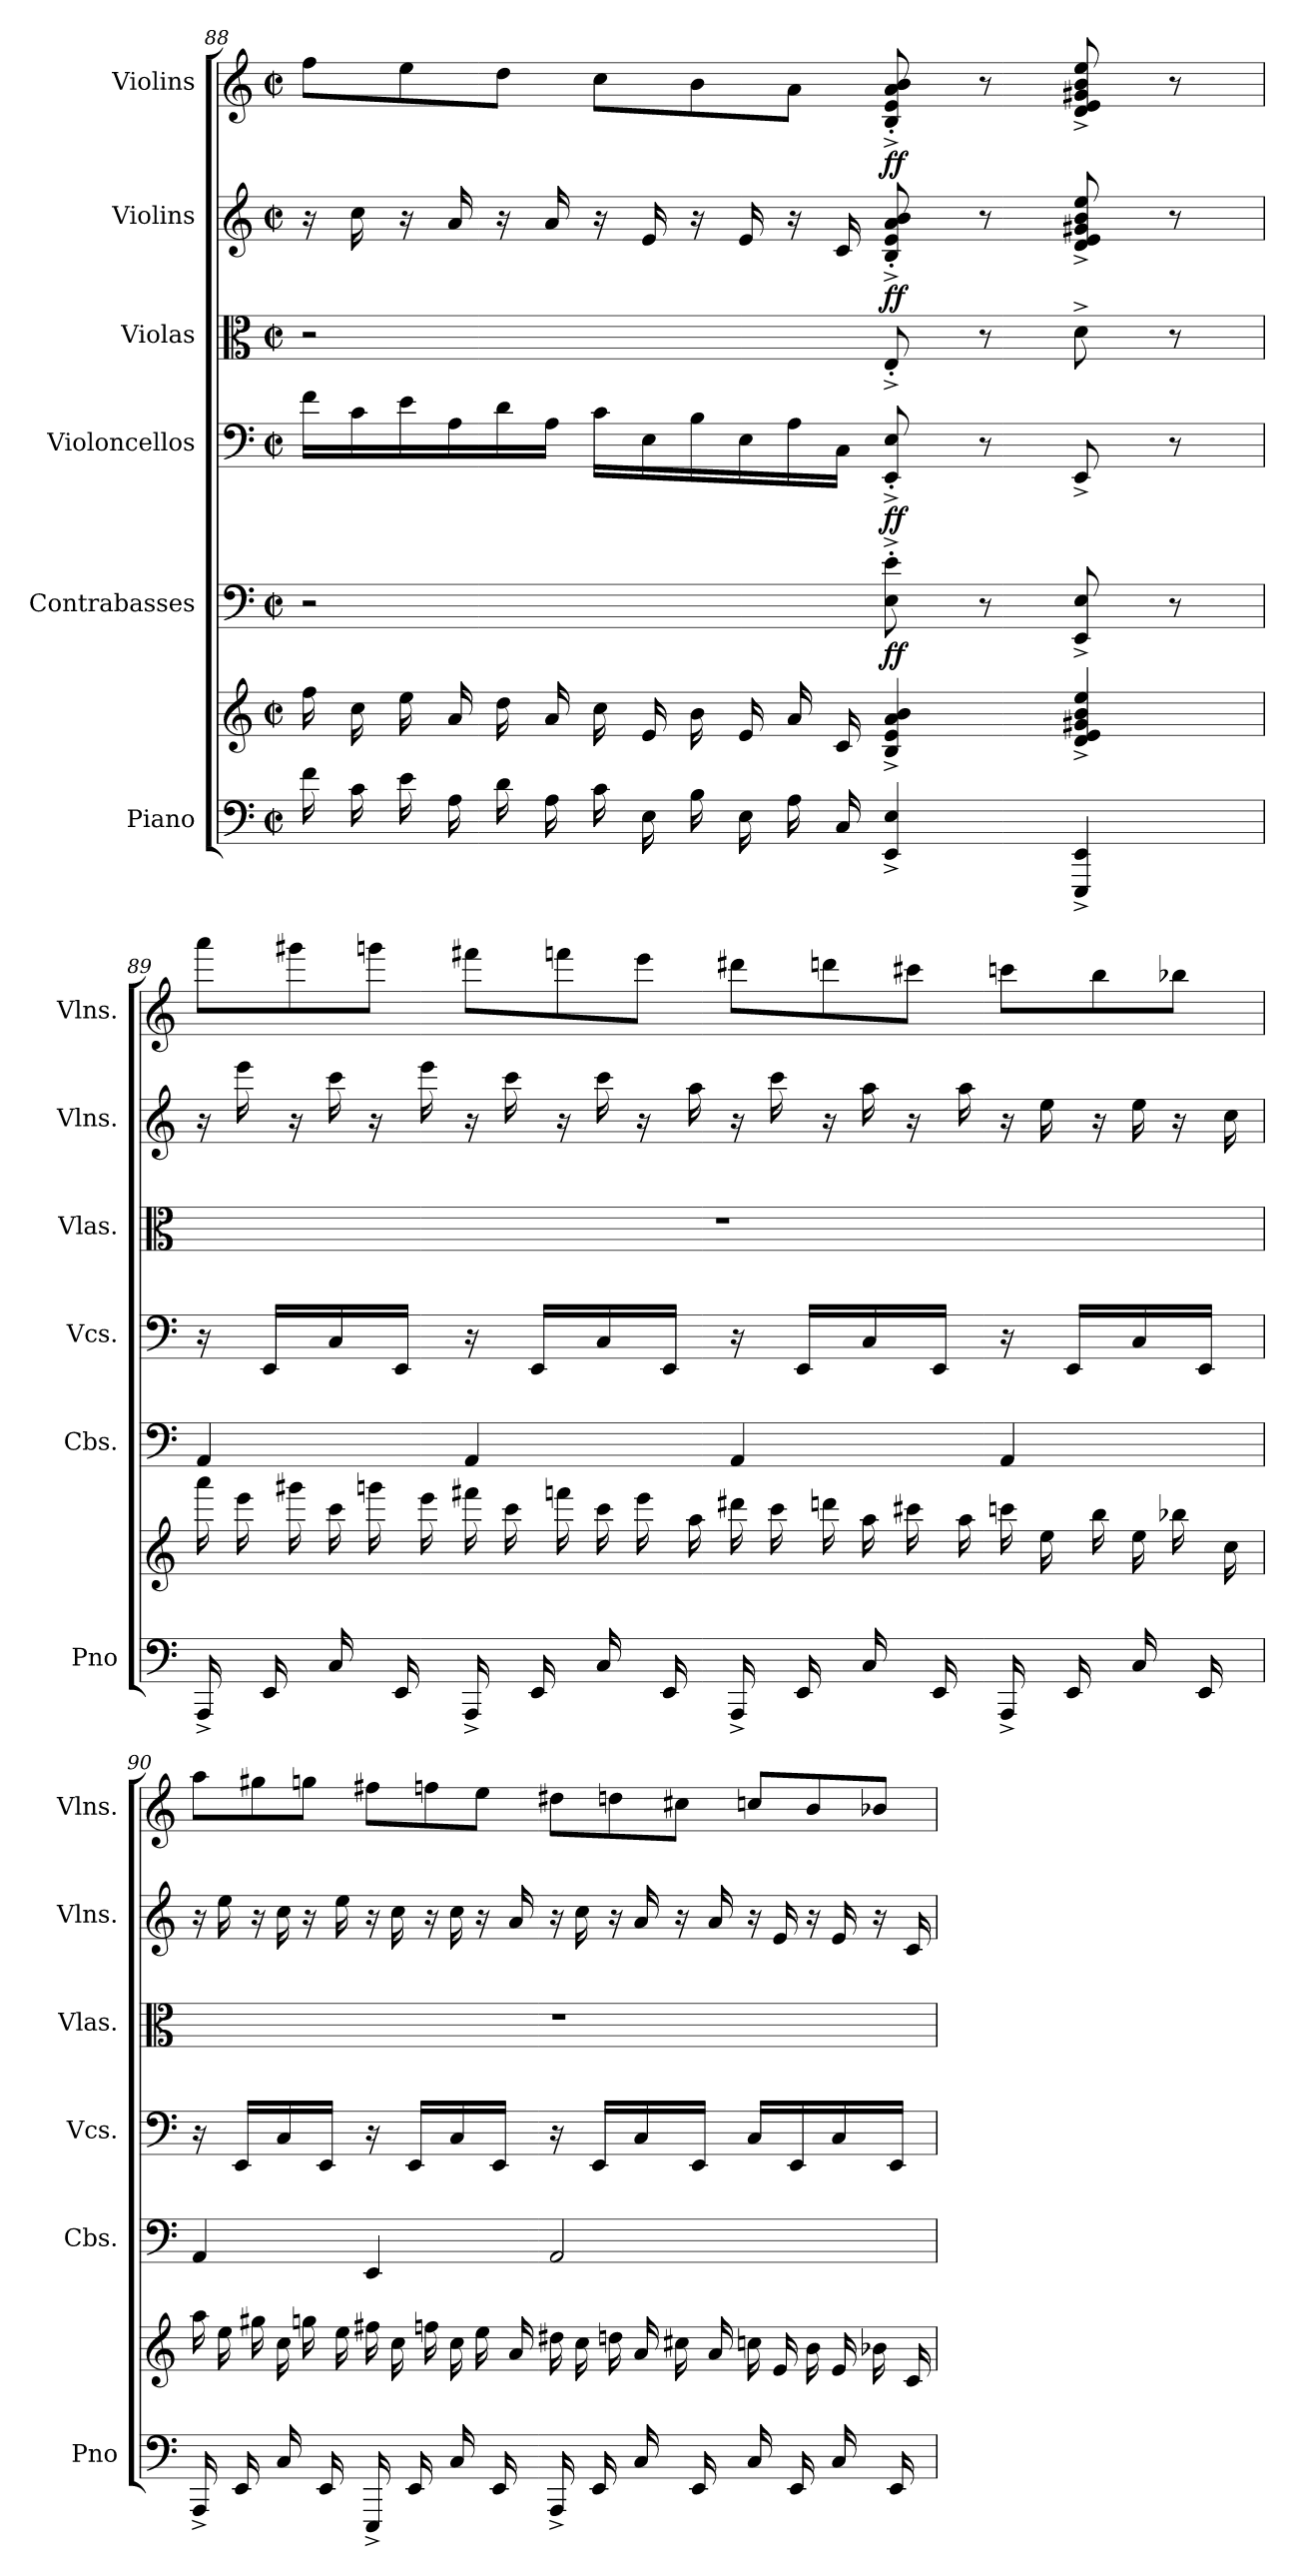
**kern	**kern	**dynam	**kern	**dynam	**kern	**dynam	**kern	**kern	**dynam	**kern	**dynam
*part6	*part6	*part6	*part5	*part5	*part4	*part4	*part3	*part2	*part2	*part1	*part1
*staff7	*staff6	*staff6/7	*staff5	*staff5	*staff4	*staff4	*staff3	*staff2	*staff2	*staff1	*staff1
*I"Piano	*	*	*I"Contrabasses	*	*I"Violoncellos	*	*I"Violas	*I"Violins	*	*I"Violins	*
*I'Pno	*	*	*I'Cbs.	*	*I'Vcs.	*	*I'Vlas.	*I'Vlns.	*	*I'Vlns.	*
*clefF4	*clefG2	*	*clefF4	*	*clefF4	*	*clefC3	*clefG2	*	*clefG2	*
*	*	*	*ITrd7c12	*	*	*	*	*	*	*	*
*k[]	*k[]	*	*k[]	*	*k[]	*	*k[]	*k[]	*	*k[]	*
*M4/4	*M4/4	*	*M4/4	*	*M4/4	*	*M4/4	*M4/4	*	*M4/4	*
*met(c|)	*met(c|)	*	*met(c|)	*	*met(c|)	*	*met(c|)	*met(c|)	*	*met(c|)	*
*Xtuplet	*Xtuplet	*	*	*	*Xtuplet	*	*	*Xtuplet	*	*Xtuplet	*
=88	=88	=88	=88	=88	=88	=88	=88	=88	=88	=88	=88
24f\	24ff\	.	2r	.	24f\LL	.	2r	24r	.	12ff\L	.
24c\	24cc\	.	.	.	24c\	.	.	24cc\	.	.	.
24e\	24ee\	.	.	.	24e\	.	.	24r	.	12ee\	.
24A\	24a/	.	.	.	24A\	.	.	24a/	.	.	.
24d\	24dd\	.	.	.	24d\	.	.	24r	.	12dd\J	.
24A\	24a/	.	.	.	24A\JJ	.	.	24a/	.	.	.
24c\	24cc\	.	.	.	24c\LL	.	.	24r	.	12cc\L	.
24E\	24e/	.	.	.	24E\	.	.	24e/	.	.	.
24B\	24b\	.	.	.	24B\	.	.	24r	.	12b\	.
24E\	24e/	.	.	.	24E\	.	.	24e/	.	.	.
24A\	24a/	.	.	.	24A\	.	.	24r	.	12a\J	.
24C/	24c/	.	.	.	24C\JJ	.	.	24c/	.	.	.
*	*	*	*	*	*	*	*	*	*	*MM40	*
!	!	!	!	!LO:DY:b	!	!LO:DY:b	!	!	!LO:DY:b	!	!LO:DY:b
4EE/^ 4E/^	4B/^ 4e/^ 4a/^ 4b/^	.	8EE\'^ 8E\'^	ff	8EE/'^ 8E/'^	ff	8E'^/	8B/'^ 8e/'^ 8a/'^ 8b/'^	ff	8B/'^ 8e/'^ 8a/'^ 8b/'^	ff
.	.	.	8r	.	8r	.	8r	8r	.	8r	.
4EEE/^ 4EE/^	4d/^ 4e/^ 4g#X/^ 4b/^ 4ee/^	.	8EEE/^ 8EE/^	.	8EE^/	.	8d^\	8d/^ 8e/^ 8g#X/^ 8b/^ 8ee/^	.	8d/^ 8e/^ 8g#X/^ 8b/^ 8ee/^	.
.	.	.	8r	.	8r	.	8r	8r	.	8r	.
!!LO:PB:g=z
=89	=89	=89	=89	=89	=89	=89	=89	=89	=89	=89	=89
*	*	*	*	*	*	*	*	*	*	*MM138	*
16AAA^/	24aaa\	.	4AAA/	.	16r	.	1r	24r	.	12aaa\L	.
.	24eee\	.	.	.	.	.	.	24eee\	.	.	.
16EE/	.	.	.	.	16EE/LL	.	.	.	.	.	.
.	24ggg#X\	.	.	.	.	.	.	24r	.	12ggg#X\	.
16C/	24ccc\	.	.	.	16C/	.	.	24ccc\	.	.	.
.	24gggn\	.	.	.	.	.	.	24r	.	12gggn\J	.
16EE/	.	.	.	.	16EE/JJ	.	.	.	.	.	.
.	24eee\	.	.	.	.	.	.	24eee\	.	.	.
16AAA^/	24fff#X\	.	4AAA/	.	16r	.	.	24r	.	12fff#X\L	.
.	24ccc\	.	.	.	.	.	.	24ccc\	.	.	.
16EE/	.	.	.	.	16EE/LL	.	.	.	.	.	.
.	24fffn\	.	.	.	.	.	.	24r	.	12fffn\	.
16C/	24ccc\	.	.	.	16C/	.	.	24ccc\	.	.	.
.	24eee\	.	.	.	.	.	.	24r	.	12eee\J	.
16EE/	.	.	.	.	16EE/JJ	.	.	.	.	.	.
.	24aa\	.	.	.	.	.	.	24aa\	.	.	.
16AAA^/	24ddd#X\	.	4AAA/	.	16r	.	.	24r	.	12ddd#X\L	.
.	24ccc\	.	.	.	.	.	.	24ccc\	.	.	.
16EE/	.	.	.	.	16EE/LL	.	.	.	.	.	.
.	24dddn\	.	.	.	.	.	.	24r	.	12dddn\	.
16C/	24aa\	.	.	.	16C/	.	.	24aa\	.	.	.
.	24ccc#X\	.	.	.	.	.	.	24r	.	12ccc#X\J	.
16EE/	.	.	.	.	16EE/JJ	.	.	.	.	.	.
.	24aa\	.	.	.	.	.	.	24aa\	.	.	.
16AAA^/	24cccn\	.	4AAA/	.	16r	.	.	24r	.	12cccn\L	.
.	24ee\	.	.	.	.	.	.	24ee\	.	.	.
16EE/	.	.	.	.	16EE/LL	.	.	.	.	.	.
.	24bb\	.	.	.	.	.	.	24r	.	12bb\	.
16C/	24ee\	.	.	.	16C/	.	.	24ee\	.	.	.
.	24bb-X\	.	.	.	.	.	.	24r	.	12bb-X\J	.
16EE/	.	.	.	.	16EE/JJ	.	.	.	.	.	.
.	24cc\	.	.	.	.	.	.	24cc\	.	.	.
=90	=90	=90	=90	=90	=90	=90	=90	=90	=90	=90	=90
16AAA^/	24aa\	.	4AAA/	.	16r	.	1r	24r	.	12aa\L	.
.	24ee\	.	.	.	.	.	.	24ee\	.	.	.
16EE/	.	.	.	.	16EE/LL	.	.	.	.	.	.
.	24gg#X\	.	.	.	.	.	.	24r	.	12gg#X\	.
16C/	24cc\	.	.	.	16C/	.	.	24cc\	.	.	.
.	24ggn\	.	.	.	.	.	.	24r	.	12ggn\J	.
16EE/	.	.	.	.	16EE/JJ	.	.	.	.	.	.
.	24ee\	.	.	.	.	.	.	24ee\	.	.	.
16EEE^/	24ff#X\	.	4EEE/	.	16r	.	.	24r	.	12ff#X\L	.
.	24cc\	.	.	.	.	.	.	24cc\	.	.	.
16EE/	.	.	.	.	16EE/LL	.	.	.	.	.	.
.	24ffn\	.	.	.	.	.	.	24r	.	12ffn\	.
16C/	24cc\	.	.	.	16C/	.	.	24cc\	.	.	.
.	24ee\	.	.	.	.	.	.	24r	.	12ee\J	.
16EE/	.	.	.	.	16EE/JJ	.	.	.	.	.	.
.	24a/	.	.	.	.	.	.	24a/	.	.	.
16AAA^/	24dd#X\	.	2AAA/	.	16r	.	.	24r	.	12dd#X\L	.
.	24cc\	.	.	.	.	.	.	24cc\	.	.	.
16EE/	.	.	.	.	16EE/LL	.	.	.	.	.	.
.	24ddn\	.	.	.	.	.	.	24r	.	12ddn\	.
16C/	24a/	.	.	.	16C/	.	.	24a/	.	.	.
.	24cc#X\	.	.	.	.	.	.	24r	.	12cc#X\J	.
16EE/	.	.	.	.	16EE/JJ	.	.	.	.	.	.
.	24a/	.	.	.	.	.	.	24a/	.	.	.
!	!	!LO:DY:b	!	!	!	!	!	!	!	!	!
16C/	24ccn\	other-dynamics	.	.	16C/LL	.	.	24r	.	12ccn/L	.
.	24e/	.	.	.	.	.	.	24e/	.	.	.
16EE/	.	.	.	.	16EE/	.	.	.	.	.	.
.	24b\	.	.	.	.	.	.	24r	.	12b/	.
16C/	24e/	.	.	.	16C/	.	.	24e/	.	.	.
.	24b-X\	.	.	.	.	.	.	24r	.	12b-X/J	.
16EE/	.	.	.	.	16EE/JJ	.	.	.	.	.	.
.	24c/	.	.	.	.	.	.	24c/	.	.	.
=	=	=	=	=	=	=	=	=	=	=	=
*-	*-	*-	*-	*-	*-	*-	*-	*-	*-	*-	*-
